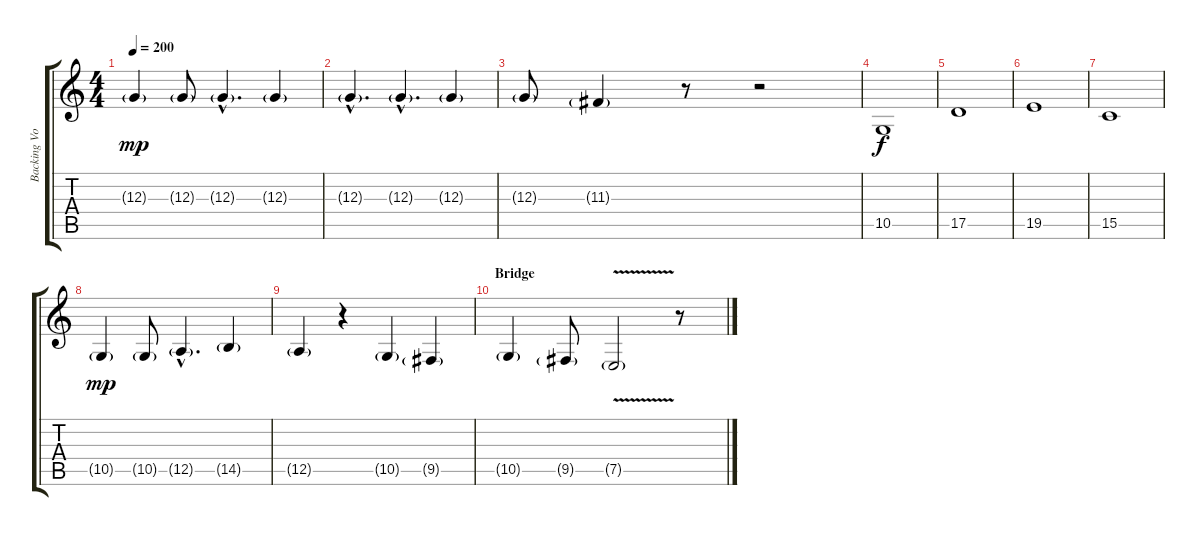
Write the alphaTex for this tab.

\track ("Backing Vocals" "Backing Vo") {instrument lead2sawtooth}
\staff {score tabs}
\tuning (E4 B3 G3 D3 A2 E2) {hide}
\ts (4 4)
\tempo 200
\clef g2
\ks c
12.3{g}.4{dy mp} 12.3{g}.8 12.3{g hac}.4{d} 12.3{g}.4 |
12.3{g hac}.4{d} 12.3{g hac}.4{d} 12.3{g}.4 |
12.3{g}.8 11.3{g}.4 r.8 r.2 |
10.5.1{dy f} |
17.5.1 |
19.5.1 |
15.5.1 |
10.5{g}.4{dy mp} 10.5{g}.8 12.5{g hac}.4{d} 14.5{g}.4 |
12.5{g}.4 r.4 10.5{g}.4 9.5{g}.4 |
\section ("" "Bridge")
10.5{g}.4 9.5{g}.8 7.5{v g}.2 r.8
